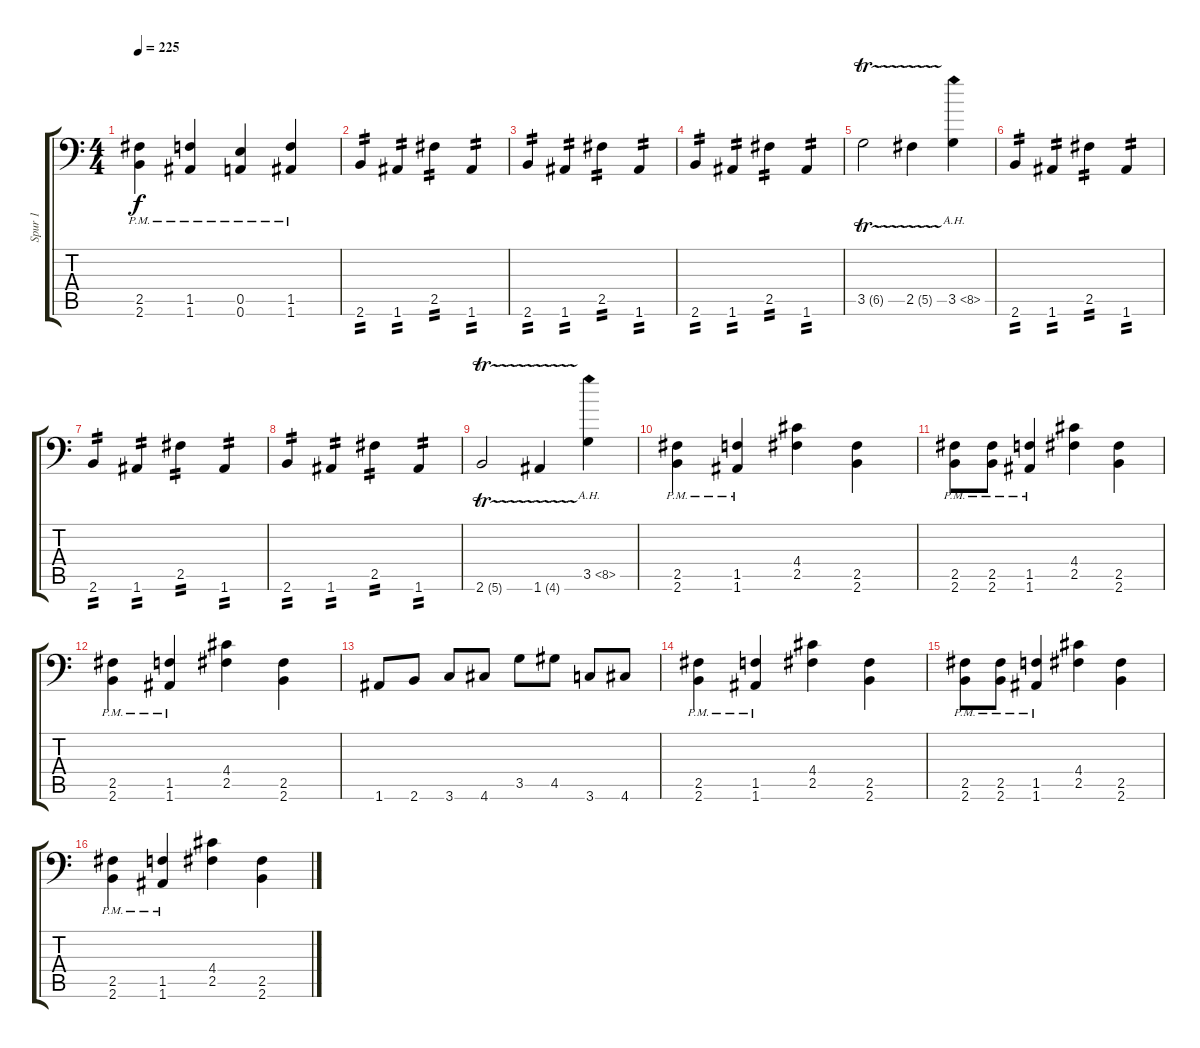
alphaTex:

\track ("Spur 1" "Spur 1") {instrument distortionguitar}
\staff {score tabs}
\tuning (B3 Gb3 D3 A2 E2 A1) {hide}
\ts (4 4)
\tempo 225
\clef f4
\ks c
(2.5{pm} 2.6{pm}).4{dy f} (1.5{pm} 1.6{pm}).4 (0.5{pm} 0.6{pm}).4 (1.5{pm} 1.6{pm}).4 |
2.6.4{tp 2} 1.6.4{tp 2} 2.5.4{tp 2} 1.6.4{tp 2} |
2.6.4{tp 2} 1.6.4{tp 2} 2.5.4{tp 2} 1.6.4{tp 2} |
2.6.4{tp 2} 1.6.4{tp 2} 2.5.4{tp 2} 1.6.4{tp 2} |
3.5{tr (6 16)}.2 2.5{tr (5 16)}.4 3.5{ah 5}.4 |
2.6.4{tp 2} 1.6.4{tp 2} 2.5.4{tp 2} 1.6.4{tp 2} |
2.6.4{tp 2} 1.6.4{tp 2} 2.5.4{tp 2} 1.6.4{tp 2} |
2.6.4{tp 2} 1.6.4{tp 2} 2.5.4{tp 2} 1.6.4{tp 2} |
2.6{tr (5 16)}.2 1.6{tr (4 16)}.4 3.5{ah 5}.4 |
(2.5{pm} 2.6{pm}).4 (1.5{pm} 1.6{pm}).4 (4.4 2.5).4 (2.5 2.6).4 |
(2.5{pm} 2.6{pm}).8 (2.5{pm} 2.6{pm}).8 (1.5{pm} 1.6{pm}).4 (4.4 2.5).4 (2.5 2.6).4 |
(2.5{pm} 2.6{pm}).4 (1.5{pm} 1.6{pm}).4 (4.4 2.5).4 (2.5 2.6).4 |
1.6.8 2.6.8 3.6.8 4.6.8 3.5.8 4.5.8 3.6.8 4.6.8 |
(2.5{pm} 2.6{pm}).4 (1.5{pm} 1.6{pm}).4 (4.4 2.5).4 (2.5 2.6).4 |
(2.5{pm} 2.6{pm}).8 (2.5{pm} 2.6{pm}).8 (1.5{pm} 1.6{pm}).4 (4.4 2.5).4 (2.5 2.6).4 |
(2.5{pm} 2.6{pm}).4 (1.5{pm} 1.6{pm}).4 (4.4 2.5).4 (2.5 2.6).4
